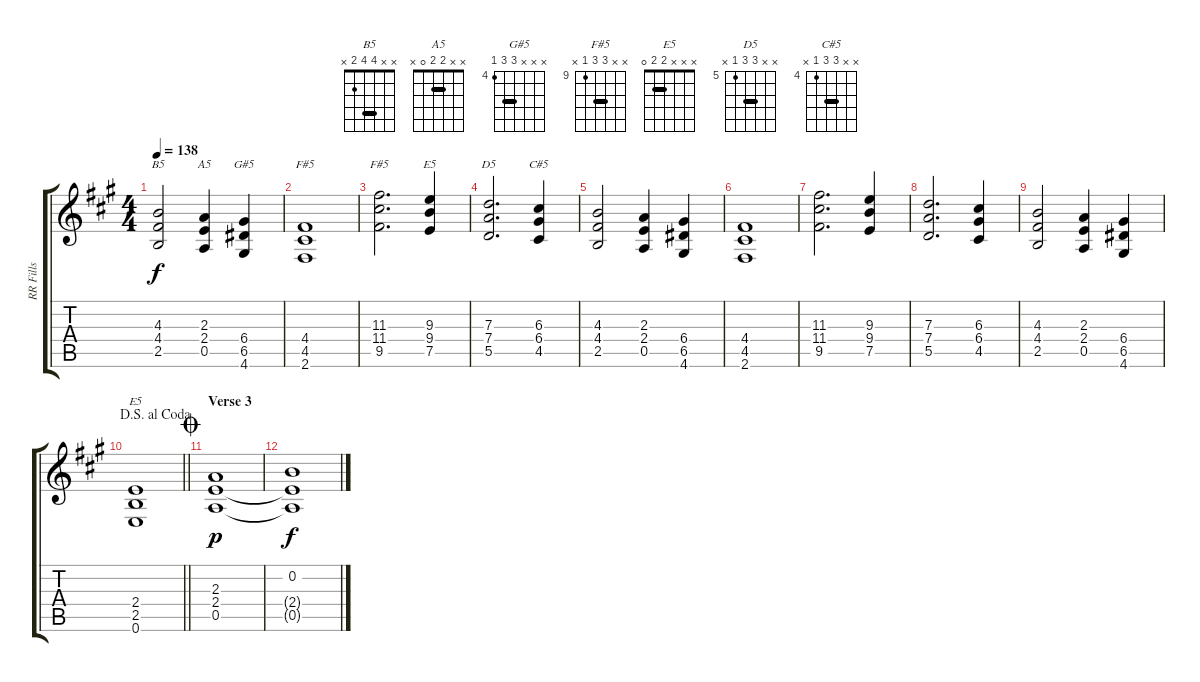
\track ("RR Fills" "RR Fills") {instrument distortionguitar}
\staff {score tabs}
\tuning (E4 B3 G3 D3 A2 E2) {hide}
\chord ("B5" x x 4 4 2 x) {barre 4}
\chord ("A5" x x 2 2 0 x) {barre 2}
\chord ("G#5" x x x 6 6 4) {firstfret 4 barre 6}
\chord ("F#5" x x x 4 4 2) {barre 4}
\chord ("F#5" x x 11 11 9 x) {firstfret 9 barre 11}
\chord ("E5" x x 9 9 7 x) {firstfret 7 barre 9}
\chord ("D5" x x 7 7 5 x) {firstfret 5 barre 7}
\chord ("C#5" x x 6 6 4 x) {firstfret 4 barre 6}
\chord ("E5" x x x 2 2 0) {barre 2}
\ts (4 4)
\tempo 138
\clef g2
\ks a
(4.3 4.4 2.5).2{ch "B5" dy f} (2.3 2.4 0.5).4{ch "A5"} (6.4 6.5 4.6).4{ch "G#5"} |
(4.4 4.5 2.6).1{ch "F#5"} |
(11.3 11.4 9.5).2{d ch "F#5"} (9.3 9.4 7.5).4{ch "E5"} |
(7.3 7.4 5.5).2{d ch "D5"} (6.3 6.4 4.5).4{ch "C#5"} |
(4.3 4.4 2.5).2 (2.3 2.4 0.5).4 (6.4 6.5 4.6).4 |
(4.4 4.5 2.6).1 |
(11.3 11.4 9.5).2{d} (9.3 9.4 7.5).4 |
(7.3 7.4 5.5).2{d} (6.3 6.4 4.5).4 |
(4.3 4.4 2.5).2 (2.3 2.4 0.5).4 (6.4 6.5 4.6).4 |
\jump dalsegnoalcoda
\barLineRight lightlight
(2.4 2.5 0.6).1{ch "E5"} |
\section ("" "Verse 3")
\jump coda
(2.3 2.4 0.5).1{dy p volume 0} |
(0.2 2.4{t} 0.5{t}).1{dy f}
